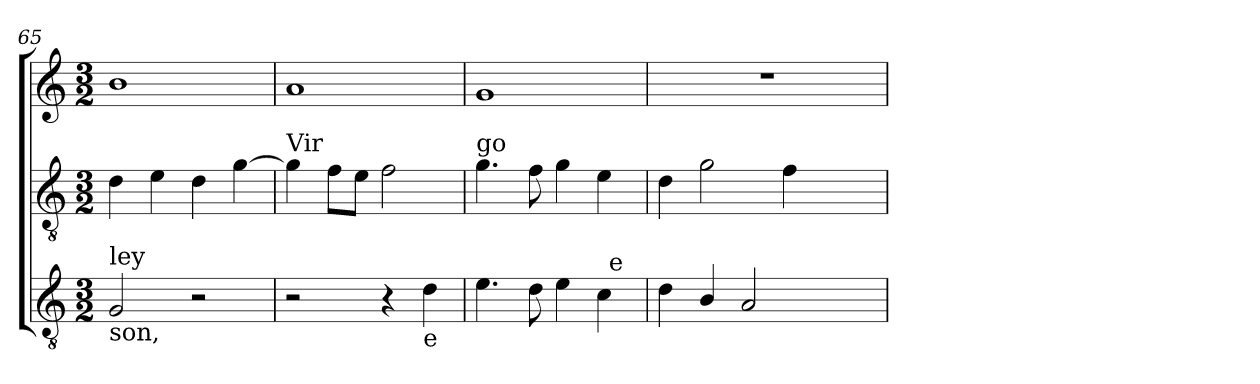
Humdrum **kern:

**kern	**kern	**kern
*part3	*part2	*part1
*staff3	*staff2	*staff1
*clefGv2	*clefGv2	*clefG2
*k[]	*k[]	*k[]
*C:	*C:	*C:
*M3/2	*M3/2	*M3/2
=65	=65	=65
!LO:TX:b:t=son,	!	!
!LO:TX:a:t=ley	!	!
2G/	4d\	1b
.	4e\	.
2r	4d\	.
.	[>4g\	.
=66	=66	=66
!	!LO:TX:a:t=Vir	!
2r	4g\]	1a
.	8f\L	.
.	8e\J	.
4r	2f\	.
!LO:TX:b:t=e	!	!
4d\	.	.
=67	=67	=67
!	!LO:TX:a:t=go	!
!LO:TX:b:t=ley	!	!
!LO:TX:a:t=son,	!	!
*^	*	*
4.e\	2ryy	4.g\	1g
8d\	.	8f\	.
4e\	4ryy	4g\	.
4c\	32ryy	4e\	.
!	!LO:TX:a:t=e	!	!
.	8..ryy	.	.
=68	=68	=68	=68
!LO:TX:a:t=ley	!	!	!
*v	*v	*	*
4d\	4d\	1.r
4B/	2g\	.
2A/	.	.
.	4f\	.
2ryy	2ryy	.
=	=	=
*-	*-	*-
